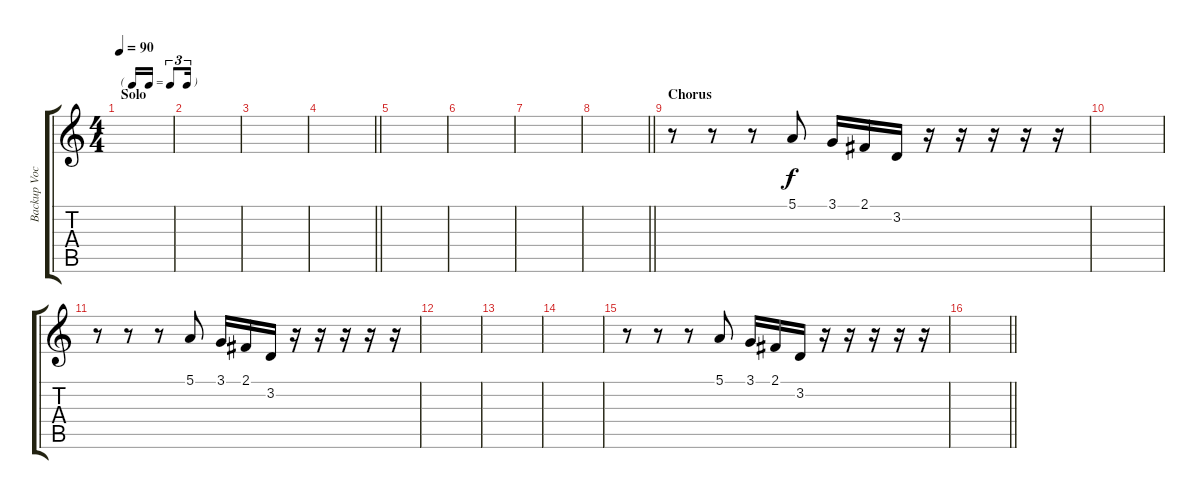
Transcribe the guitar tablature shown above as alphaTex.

\track ("Backup Vocals" "Backup Voc") {instrument tenorsax}
\staff {score tabs}
\tuning (E4 B3 G3 D3 A2 E2) {hide}
\ts (4 4)
\tf triplet16th
\section ("" "Solo")
\tempo 90
\clef g2
\ks c
|
|
|
\barLineRight lightlight
|
|
|
|
\barLineRight lightlight
|
\section ("" "Chorus")
r.8 r.8 r.8 5.1.8 3.1.16 2.1.16 3.2.16 r.16 r.16 r.16 r.16 r.16 |
|
r.8 r.8 r.8 5.1.8 3.1.16 2.1.16 3.2.16 r.16 r.16 r.16 r.16 r.16 |
|
|
|
r.8 r.8 r.8 5.1.8 3.1.16 2.1.16 3.2.16 r.16 r.16 r.16 r.16 r.16 |
\barLineRight lightlight
